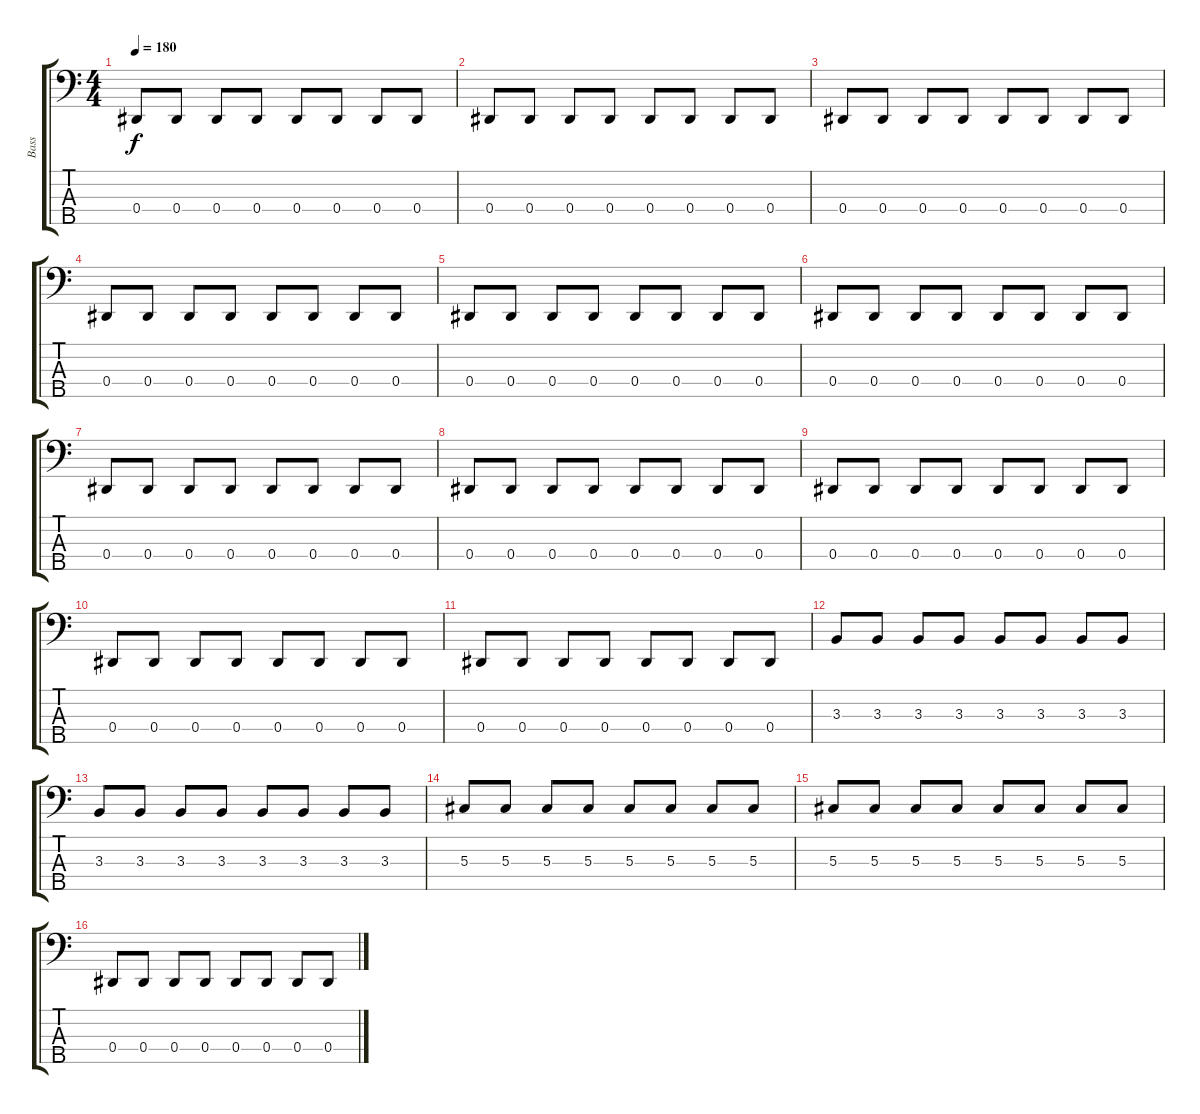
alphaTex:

\track ("Bass" "Bass") {instrument electricbassfinger}
\staff {score tabs}
\tuning (Gb2 Db2 Ab1 Eb1 Bb0) {hide}
\ts (4 4)
\tempo 180
\clef f4
\ks c
0.4.8{dy f} 0.4.8 0.4.8 0.4.8 0.4.8 0.4.8 0.4.8 0.4.8 |
0.4.8 0.4.8 0.4.8 0.4.8 0.4.8 0.4.8 0.4.8 0.4.8 |
0.4.8 0.4.8 0.4.8 0.4.8 0.4.8 0.4.8 0.4.8 0.4.8 |
0.4.8 0.4.8 0.4.8 0.4.8 0.4.8 0.4.8 0.4.8 0.4.8 |
0.4.8 0.4.8 0.4.8 0.4.8 0.4.8 0.4.8 0.4.8 0.4.8 |
0.4.8 0.4.8 0.4.8 0.4.8 0.4.8 0.4.8 0.4.8 0.4.8 |
0.4.8 0.4.8 0.4.8 0.4.8 0.4.8 0.4.8 0.4.8 0.4.8 |
0.4.8 0.4.8 0.4.8 0.4.8 0.4.8 0.4.8 0.4.8 0.4.8 |
0.4.8 0.4.8 0.4.8 0.4.8 0.4.8 0.4.8 0.4.8 0.4.8 |
0.4.8 0.4.8 0.4.8 0.4.8 0.4.8 0.4.8 0.4.8 0.4.8 |
0.4.8 0.4.8 0.4.8 0.4.8 0.4.8 0.4.8 0.4.8 0.4.8 |
3.3.8 3.3.8 3.3.8 3.3.8 3.3.8 3.3.8 3.3.8 3.3.8 |
3.3.8 3.3.8 3.3.8 3.3.8 3.3.8 3.3.8 3.3.8 3.3.8 |
5.3.8 5.3.8 5.3.8 5.3.8 5.3.8 5.3.8 5.3.8 5.3.8 |
5.3.8 5.3.8 5.3.8 5.3.8 5.3.8 5.3.8 5.3.8 5.3.8 |
0.4.8 0.4.8 0.4.8 0.4.8 0.4.8 0.4.8 0.4.8 0.4.8
